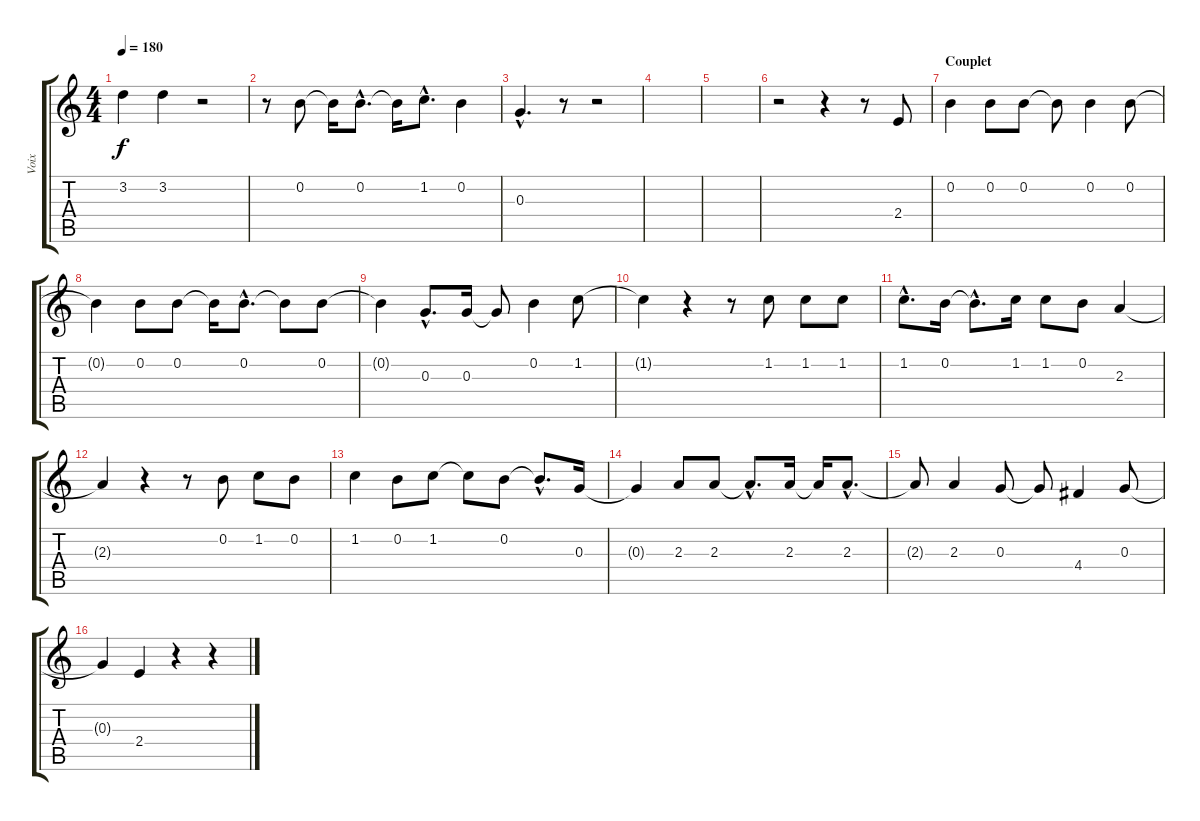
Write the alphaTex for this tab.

\track ("Voix" "Voix") {instrument electricguitarjazz}
\staff {score tabs}
\tuning (E4 B3 G3 D3 A2 E2) {hide}
\ts (4 4)
\tempo 180
\clef g2
\ks c
3.2.4{dy f} 3.2.4 r.2 |
r.8 0.2.8 0.2{t}.16 0.2{hac}.8{d} 0.2{t}.16 1.2{hac}.8{d} 0.2.4 |
0.3{hac}.4{d} r.8 r.2 |
|
|
r.2 r.4 r.8 2.4.8 |
\section ("" "Couplet")
0.2.4 0.2.8 0.2.8 0.2{t}.8 0.2.4 0.2.8 |
0.2{t}.4 0.2.8 0.2.8 0.2{t}.16 0.2{hac}.8{d} 0.2{t}.8 0.2.8 |
0.2{t}.4 0.3{hac}.8{d} 0.3.16 0.3{t}.8 0.2.4 1.2.8 |
1.2{t}.4 r.4 r.8 1.2.8 1.2.8 1.2.8 |
1.2{hac}.8{d} 0.2.16 0.2{hac t}.8{d} 1.2.16 1.2.8 0.2.8 2.3.4 |
2.3{t}.4 r.4 r.8 0.2.8 1.2.8 0.2.8 |
1.2.4 0.2.8 1.2.8 1.2{t}.8 0.2.8 0.2{hac t}.8{d} 0.3.16 |
0.3{t}.4 2.3.8 2.3.8 2.3{hac t}.8{d} 2.3.16 2.3{t}.16 2.3{hac}.8{d} |
2.3{t}.8 2.3.4 0.3.8 0.3{t}.8 4.4.4 0.3.8 |
0.3{t}.4 2.4.4 r.4 r.4
